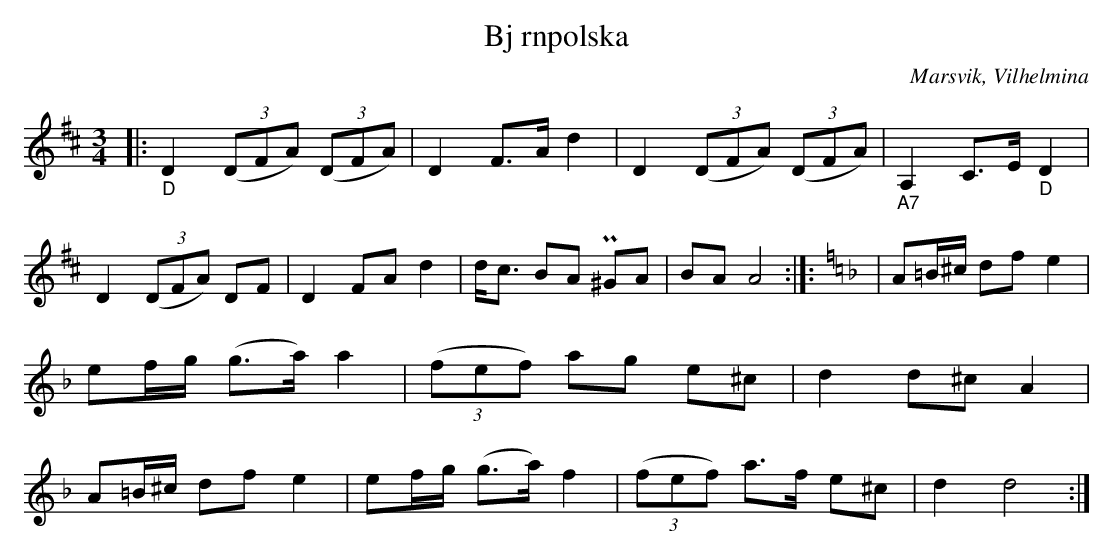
X:1
T:Bj rnpolska
O:Marsvik, Vilhelmina
M:3/4
L:1/16
K:D
|:"_D" D4 ((3D2F2A2) ((3D2F2A2) | D4 F3A1 d4 | D4 ((3D2F2A2) ((3D2F2A2) | "_A7" A,4 C3E1 "_D"D4 | D4 ((3D2F2A2) D2F2 | D4 F2A2 d4 | dc3 B2A2 P^G2A2 | B2A2 A8   :|]: [K:Dm] | A2=B^c d2f2 e4 | e2fg (g3a) a4 | ((3f2e2f2) a2g2 e2^c2 | d4 d2^c2 A4 | A2=B^c d2f2 e4 | e2fg (g3a) f4 | ((3f2e2f2) a3f e2^c2 | d4 d8 :|
